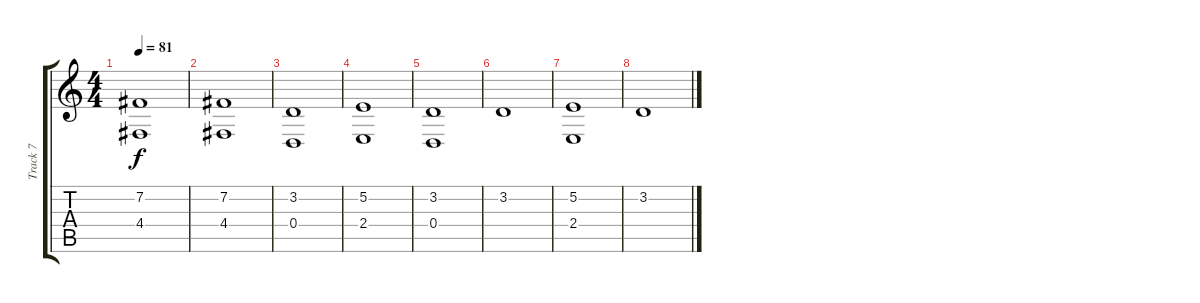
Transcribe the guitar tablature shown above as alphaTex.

\track ("Track 7" "Track 7") {instrument stringensemble2}
\staff {score tabs}
\tuning (E4 B3 G3 D3 A2 D2) {hide}
\ts (4 4)
\tempo 81
\clef g2
\ks c
(7.2 4.4).1{dy f} |
(7.2 4.4).1 |
(3.2 0.4).1 |
(5.2 2.4).1 |
(3.2 0.4).1 |
3.2.1 |
(5.2 2.4).1 |
3.2.1
